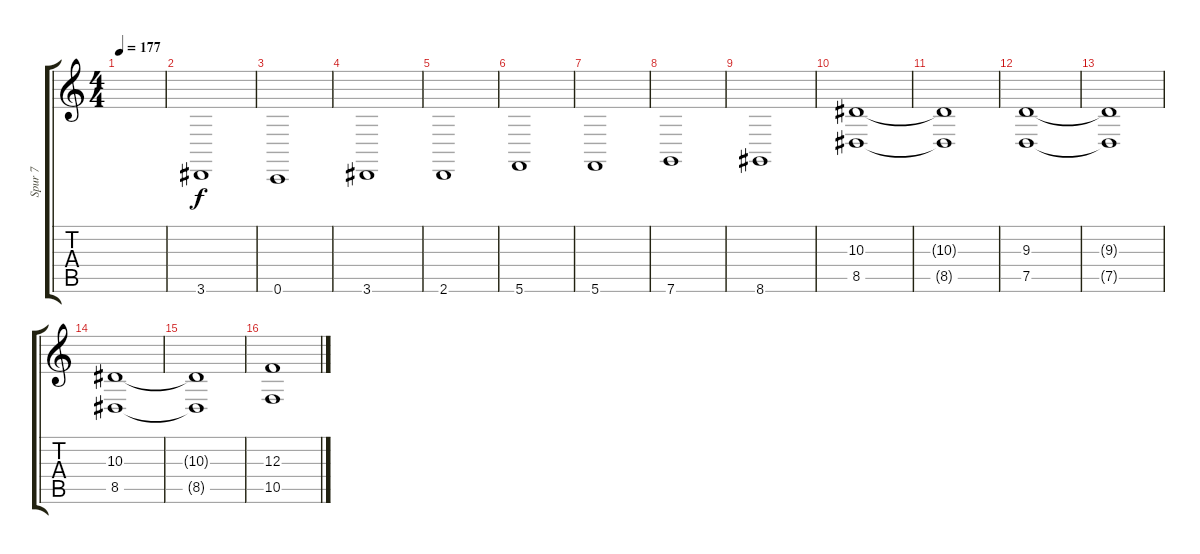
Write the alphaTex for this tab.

\track ("Spur 7" "Spur 7") {instrument lead3calliope}
\staff {score tabs}
\tuning (D4 A3 F3 C3 G2 C2) {hide}
\ts (4 4)
\tempo 177
\clef g2
\ks c
|
3.6.1 |
0.6.1 |
3.6.1 |
2.6.1 |
5.6.1 |
5.6.1 |
7.6.1 |
8.6.1 |
(10.3 8.5).1 |
(10.3{t} 8.5{t}).1 |
(9.3 7.5).1 |
(9.3{t} 7.5{t}).1 |
(10.3 8.5).1 |
(10.3{t} 8.5{t}).1 |
(12.3 10.5).1
